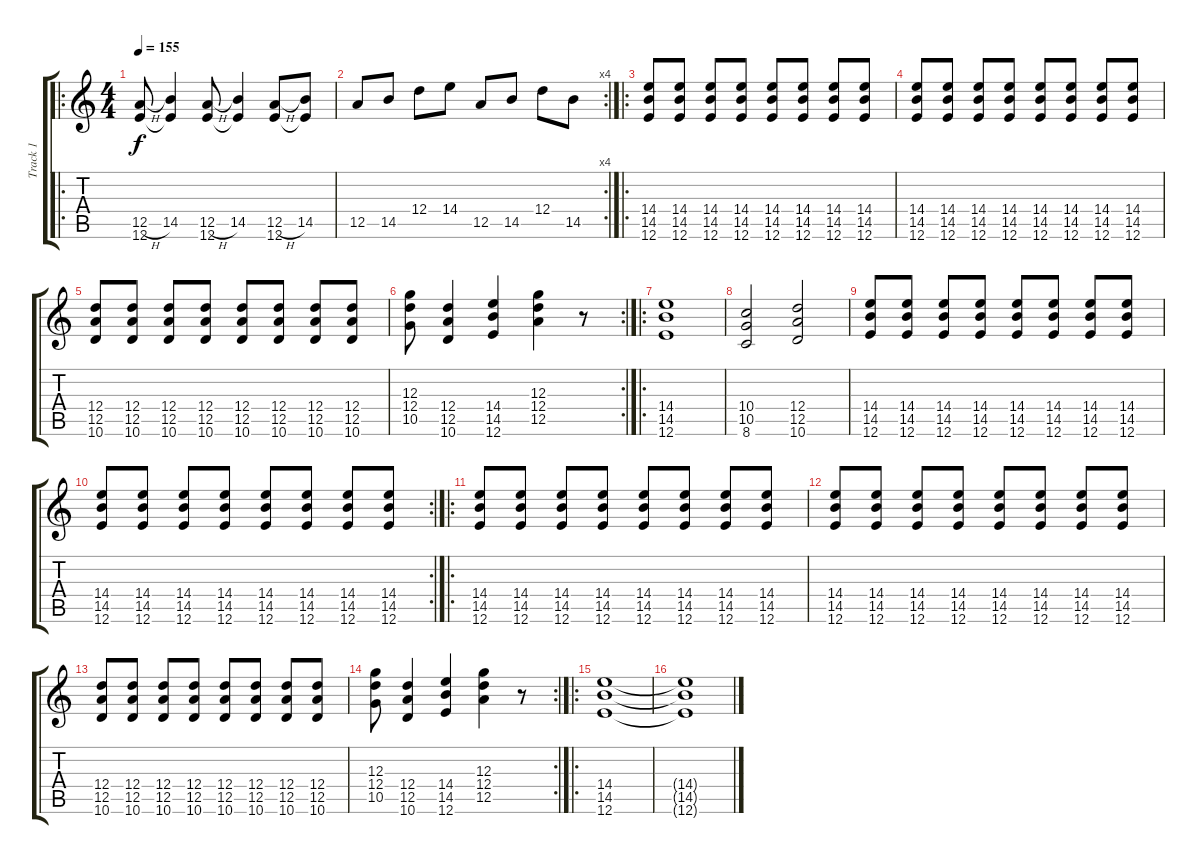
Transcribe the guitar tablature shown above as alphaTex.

\track ("Track 1" "Track 1") {instrument distortionguitar}
\staff {score tabs}
\tuning (E4 B3 G3 D3 A2 E2) {hide}
\ro
\ts (4 4)
\tempo 155
\clef g2
\ks c
(12.5{h} 12.6).8{dy f instrument distortionguitar} (14.5 12.6{t}).4 (12.5{h} 12.6).8 (14.5 12.6{t}).4 (12.5{h} 12.6).8 (14.5 12.6{t}).8 |
\rc 4
12.5.8 14.5.8 12.4.8 14.4.8 12.5.8 14.5.8 12.4.8 14.5.8 |
\ro
(14.4 14.5 12.6).8 (14.4 14.5 12.6).8 (14.4 14.5 12.6).8 (14.4 14.5 12.6).8 (14.4 14.5 12.6).8 (14.4 14.5 12.6).8 (14.4 14.5 12.6).8 (14.4 14.5 12.6).8 |
(14.4 14.5 12.6).8 (14.4 14.5 12.6).8 (14.4 14.5 12.6).8 (14.4 14.5 12.6).8 (14.4 14.5 12.6).8 (14.4 14.5 12.6).8 (14.4 14.5 12.6).8 (14.4 14.5 12.6).8 |
(12.4 12.5 10.6).8 (12.4 12.5 10.6).8 (12.4 12.5 10.6).8 (12.4 12.5 10.6).8 (12.4 12.5 10.6).8 (12.4 12.5 10.6).8 (12.4 12.5 10.6).8 (12.4 12.5 10.6).8 |
\rc 2
(12.3 12.4 10.5).8 (12.4 12.5 10.6).4 (14.4 14.5 12.6).4 (12.3 12.4 12.5).4 r.8 |
\ro
(14.4 14.5 12.6).1 |
(10.4 10.5 8.6).2 (12.4 12.5 10.6).2 |
(14.4 14.5 12.6).8 (14.4 14.5 12.6).8 (14.4 14.5 12.6).8 (14.4 14.5 12.6).8 (14.4 14.5 12.6).8 (14.4 14.5 12.6).8 (14.4 14.5 12.6).8 (14.4 14.5 12.6).8 |
\rc 2
(14.4 14.5 12.6).8 (14.4 14.5 12.6).8 (14.4 14.5 12.6).8 (14.4 14.5 12.6).8 (14.4 14.5 12.6).8 (14.4 14.5 12.6).8 (14.4 14.5 12.6).8 (14.4 14.5 12.6).8 |
\ro
(14.4 14.5 12.6).8 (14.4 14.5 12.6).8 (14.4 14.5 12.6).8 (14.4 14.5 12.6).8 (14.4 14.5 12.6).8 (14.4 14.5 12.6).8 (14.4 14.5 12.6).8 (14.4 14.5 12.6).8 |
(14.4 14.5 12.6).8 (14.4 14.5 12.6).8 (14.4 14.5 12.6).8 (14.4 14.5 12.6).8 (14.4 14.5 12.6).8 (14.4 14.5 12.6).8 (14.4 14.5 12.6).8 (14.4 14.5 12.6).8 |
(12.4 12.5 10.6).8 (12.4 12.5 10.6).8 (12.4 12.5 10.6).8 (12.4 12.5 10.6).8 (12.4 12.5 10.6).8 (12.4 12.5 10.6).8 (12.4 12.5 10.6).8 (12.4 12.5 10.6).8 |
\rc 2
(12.3 12.4 10.5).8 (12.4 12.5 10.6).4 (14.4 14.5 12.6).4 (12.3 12.4 12.5).4 r.8 |
\ro
(14.4 14.5 12.6).1 |
(14.4{t} 14.5{t} 12.6{t}).1
